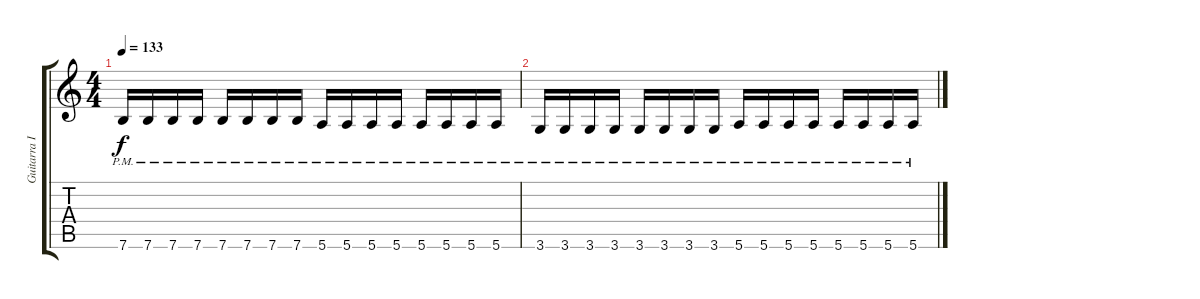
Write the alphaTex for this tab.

\track ("Guitarra II" "Guitarra I") {instrument distortionguitar}
\staff {score tabs}
\tuning (E4 B3 G3 D3 A2 E2) {hide}
\ts (4 4)
\tempo 133
\clef g2
\ks c
7.6{pm}.16{dy f} 7.6{pm}.16 7.6{pm}.16 7.6{pm}.16 7.6{pm}.16 7.6{pm}.16 7.6{pm}.16 7.6{pm}.16 5.6{pm}.16 5.6{pm}.16 5.6{pm}.16 5.6{pm}.16 5.6{pm}.16 5.6{pm}.16 5.6{pm}.16 5.6{pm}.16 |
3.6{pm}.16 3.6{pm}.16 3.6{pm}.16 3.6{pm}.16 3.6{pm}.16 3.6{pm}.16 3.6{pm}.16 3.6{pm}.16 5.6{pm}.16 5.6{pm}.16 5.6{pm}.16 5.6{pm}.16 5.6{pm}.16 5.6{pm}.16 5.6{pm}.16 5.6{pm}.16
